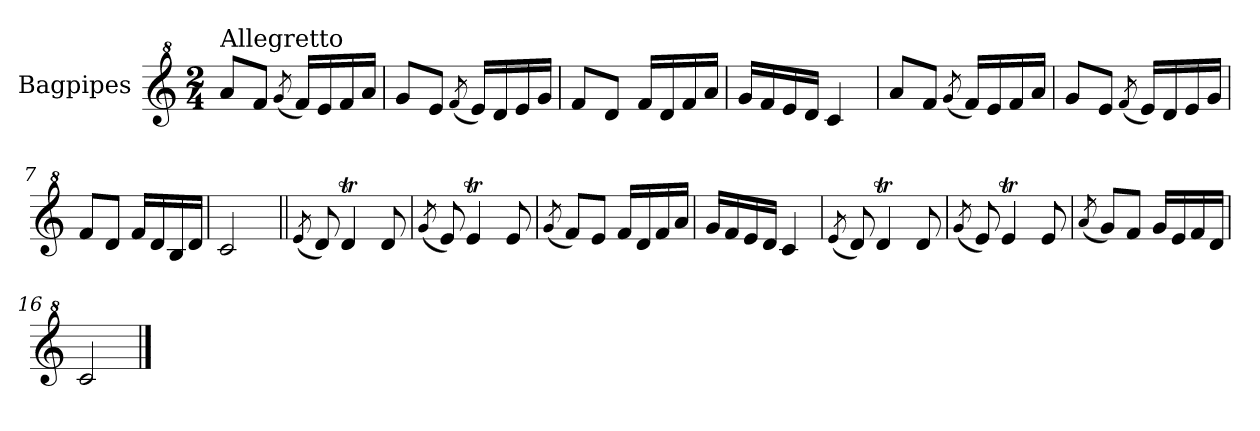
**kern
*part1
*staff1
*I"Bagpipes
*I'Bag
*clefG^2
*k[]
*C:
*M2/4
=1
!LO:TX:a:t=Allegretto
8aa/L
8ff/J
(8qgg/
16ff/LL)
16ee/
16ff/
16aa/JJ
=2
8gg/L
8ee/J
(8qff/
16ee/LL)
16dd/
16ee/
16gg/JJ
=3
8ff/L
8dd/J
16ff/LL
16dd/
16ff/
16aa/JJ
=4
16gg/LL
16ff/
16ee/
16dd/JJ
4cc/
=5
8aa/L
8ff/J
(8qgg/
16ff/LL)
16ee/
16ff/
16aa/JJ
=6
8gg/L
8ee/J
(8qff/
16ee/LL)
16dd/
16ee/
16gg/JJ
=7
8ff/L
8dd/J
16ff/LL
16dd/
16b/
16dd/JJ
!!LO:LB:g=z
=8
2cc/
=9||
(8qee/
8dd/)
4ddT/
8dd/
=10
(8qgg/
8ee/)
4eet/
8ee/
=11
(8qgg/
8ff/L)
8ee/J
16ff/LL
16dd/
16ff/
16aa/JJ
=12
16gg/LL
16ff/
16ee/
16dd/JJ
4cc/
=13
(8qee/
8dd/)
4ddT/
8dd/
=14
(8qgg/
8ee/)
4eet/
8ee/
=15
(8qaa/
8gg/L)
8ff/J
16gg/LL
16ee/
16ff/
16dd/JJ
=16
2cc/
==
*-
